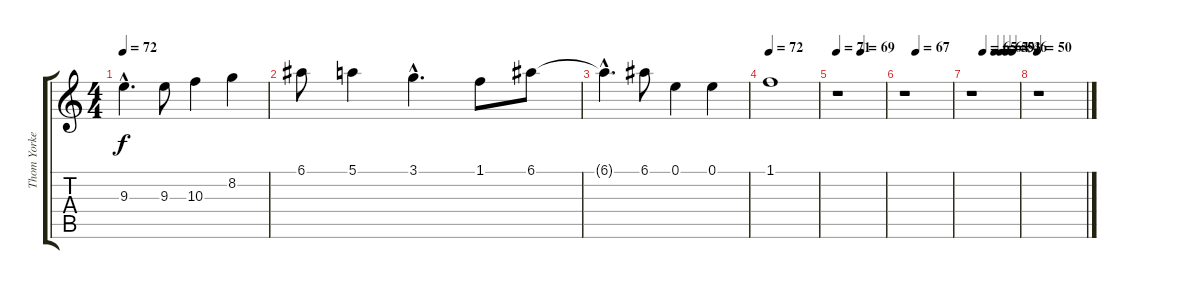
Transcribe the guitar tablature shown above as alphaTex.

\track ("Thom Yorke - Voice" "Thom Yorke") {instrument electricguitarjazz}
\staff {score tabs}
\tuning (E4 B3 G3 D3 A2 E2) {hide}
\ts (4 4)
\tempo 72
\clef g2
\ks c
9.3{hac t}.4{d dy f} 9.3.8 10.3.4 8.2.4 |
6.1.8 5.1.4 3.1{hac}.4{d} 1.1.8 6.1.8 |
6.1{hac t}.4{d} 6.1.8 0.1.4 0.1.4 |
\tempo 72
1.1.1 |
\tempo 71
\tempo (69 0.5)
r.1 |
\tempo (67 0.25)
r.1 |
\tempo (65 0.25)
\tempo (64 0.5)
\tempo (59 0.625)
\tempo (53 0.75)
\tempo (46 0.875)
r.1 |
\tempo 50
r.1
